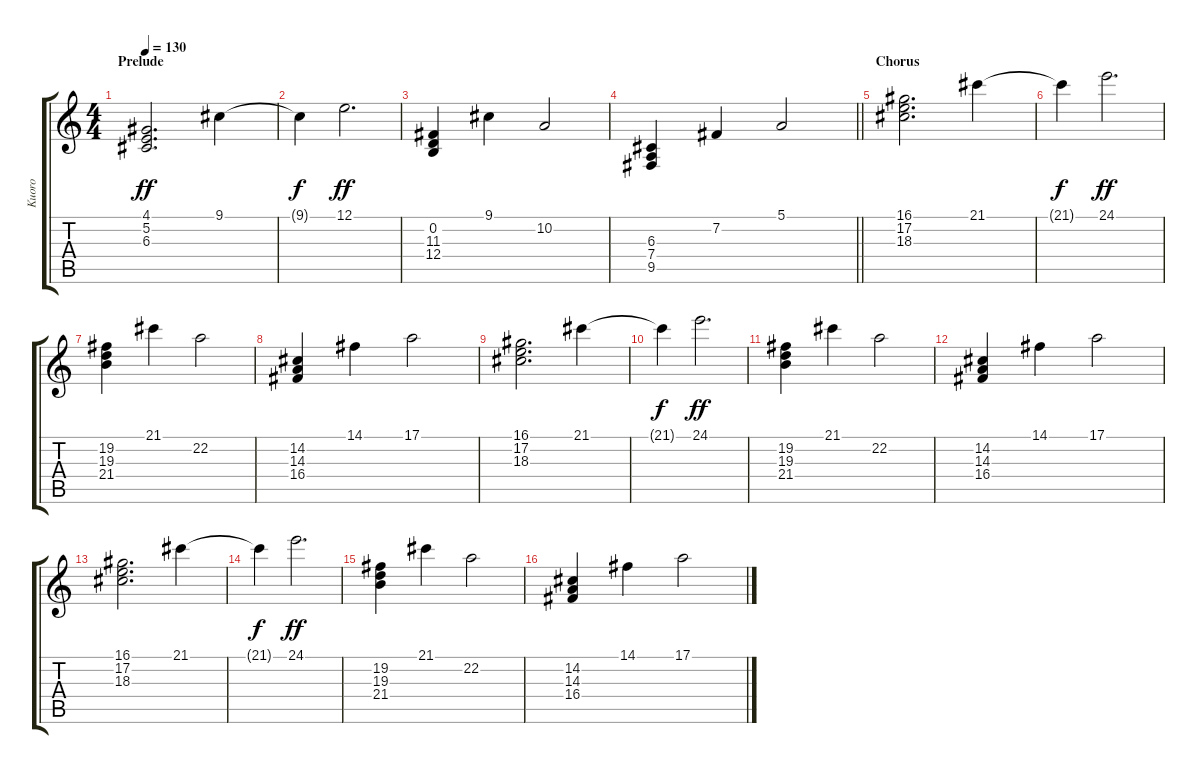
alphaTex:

\track ("Kuoro" "Kuoro") {instrument choiraahs}
\staff {score tabs}
\tuning (E4 B3 G3 D3 A2 E2) {hide}
\ts (4 4)
\section ("" "Prelude")
\tempo 130
\clef g2
\ks c
(4.1 5.2 6.3).2{d dy ff} 9.1.4 |
9.1{t}.4{dy f} 12.1.2{d dy ff} |
(0.2 11.3 12.4).4 9.1.4 10.2.2 |
\barLineRight lightlight
(6.3 7.4 9.5).4 7.2.4 5.1.2 |
\section ("" "Chorus")
(16.1 17.2 18.3).2{d} 21.1.4 |
21.1{t}.4{dy f} 24.1.2{d dy ff} |
(19.2 19.3 21.4).4 21.1.4 22.2.2 |
(14.2 14.3 16.4).4 14.1.4 17.1.2 |
(16.1 17.2 18.3).2{d} 21.1.4 |
21.1{t}.4{dy f} 24.1.2{d dy ff} |
(19.2 19.3 21.4).4 21.1.4 22.2.2 |
(14.2 14.3 16.4).4 14.1.4 17.1.2 |
(16.1 17.2 18.3).2{d} 21.1.4 |
21.1{t}.4{dy f} 24.1.2{d dy ff} |
(19.2 19.3 21.4).4 21.1.4 22.2.2 |
(14.2 14.3 16.4).4 14.1.4 17.1.2
